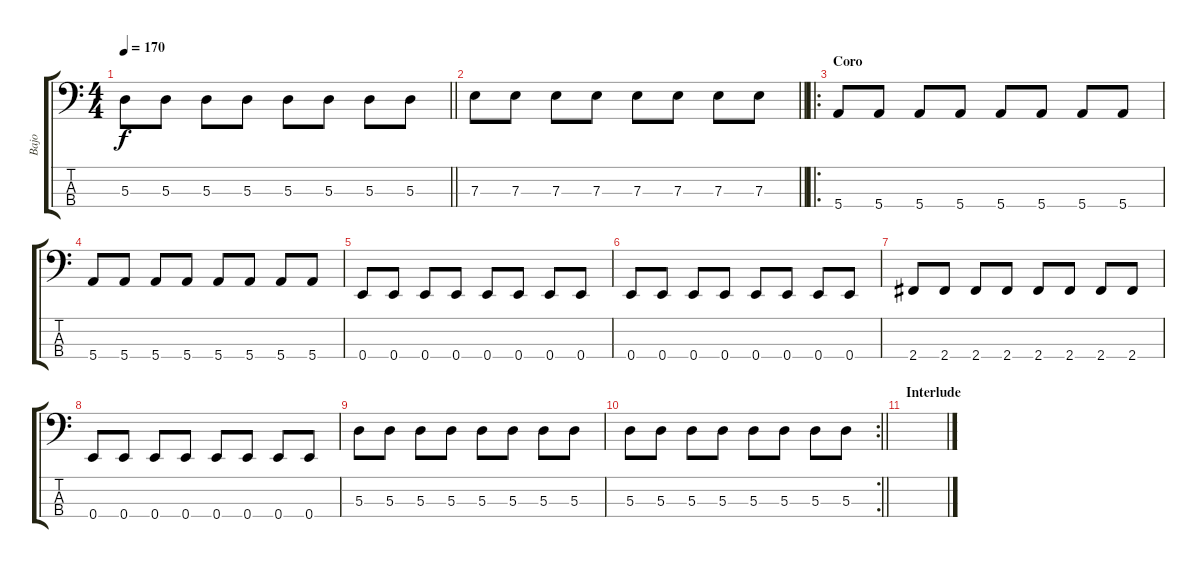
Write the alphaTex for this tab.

\track ("Bajo" "Bajo") {instrument electricbassfinger}
\staff {score tabs}
\tuning (G2 D2 A1 E1) {hide}
\ts (4 4)
\tempo 170
\clef f4
\barLineRight lightlight
\ks c
5.3.8{dy f} 5.3.8 5.3.8 5.3.8 5.3.8 5.3.8 5.3.8 5.3.8 |
\barLineRight lightlight
7.3.8 7.3.8 7.3.8 7.3.8 7.3.8 7.3.8 7.3.8 7.3.8 |
\ro
\section ("" "Coro")
5.4.8 5.4.8 5.4.8 5.4.8 5.4.8 5.4.8 5.4.8 5.4.8 |
5.4.8 5.4.8 5.4.8 5.4.8 5.4.8 5.4.8 5.4.8 5.4.8 |
0.4.8 0.4.8 0.4.8 0.4.8 0.4.8 0.4.8 0.4.8 0.4.8 |
0.4.8 0.4.8 0.4.8 0.4.8 0.4.8 0.4.8 0.4.8 0.4.8 |
2.4.8 2.4.8 2.4.8 2.4.8 2.4.8 2.4.8 2.4.8 2.4.8 |
0.4.8 0.4.8 0.4.8 0.4.8 0.4.8 0.4.8 0.4.8 0.4.8 |
5.3.8 5.3.8 5.3.8 5.3.8 5.3.8 5.3.8 5.3.8 5.3.8 |
\rc 2
\barLineRight lightlight
5.3.8 5.3.8 5.3.8 5.3.8 5.3.8 5.3.8 5.3.8 5.3.8 |
\section ("" "Interlude")
